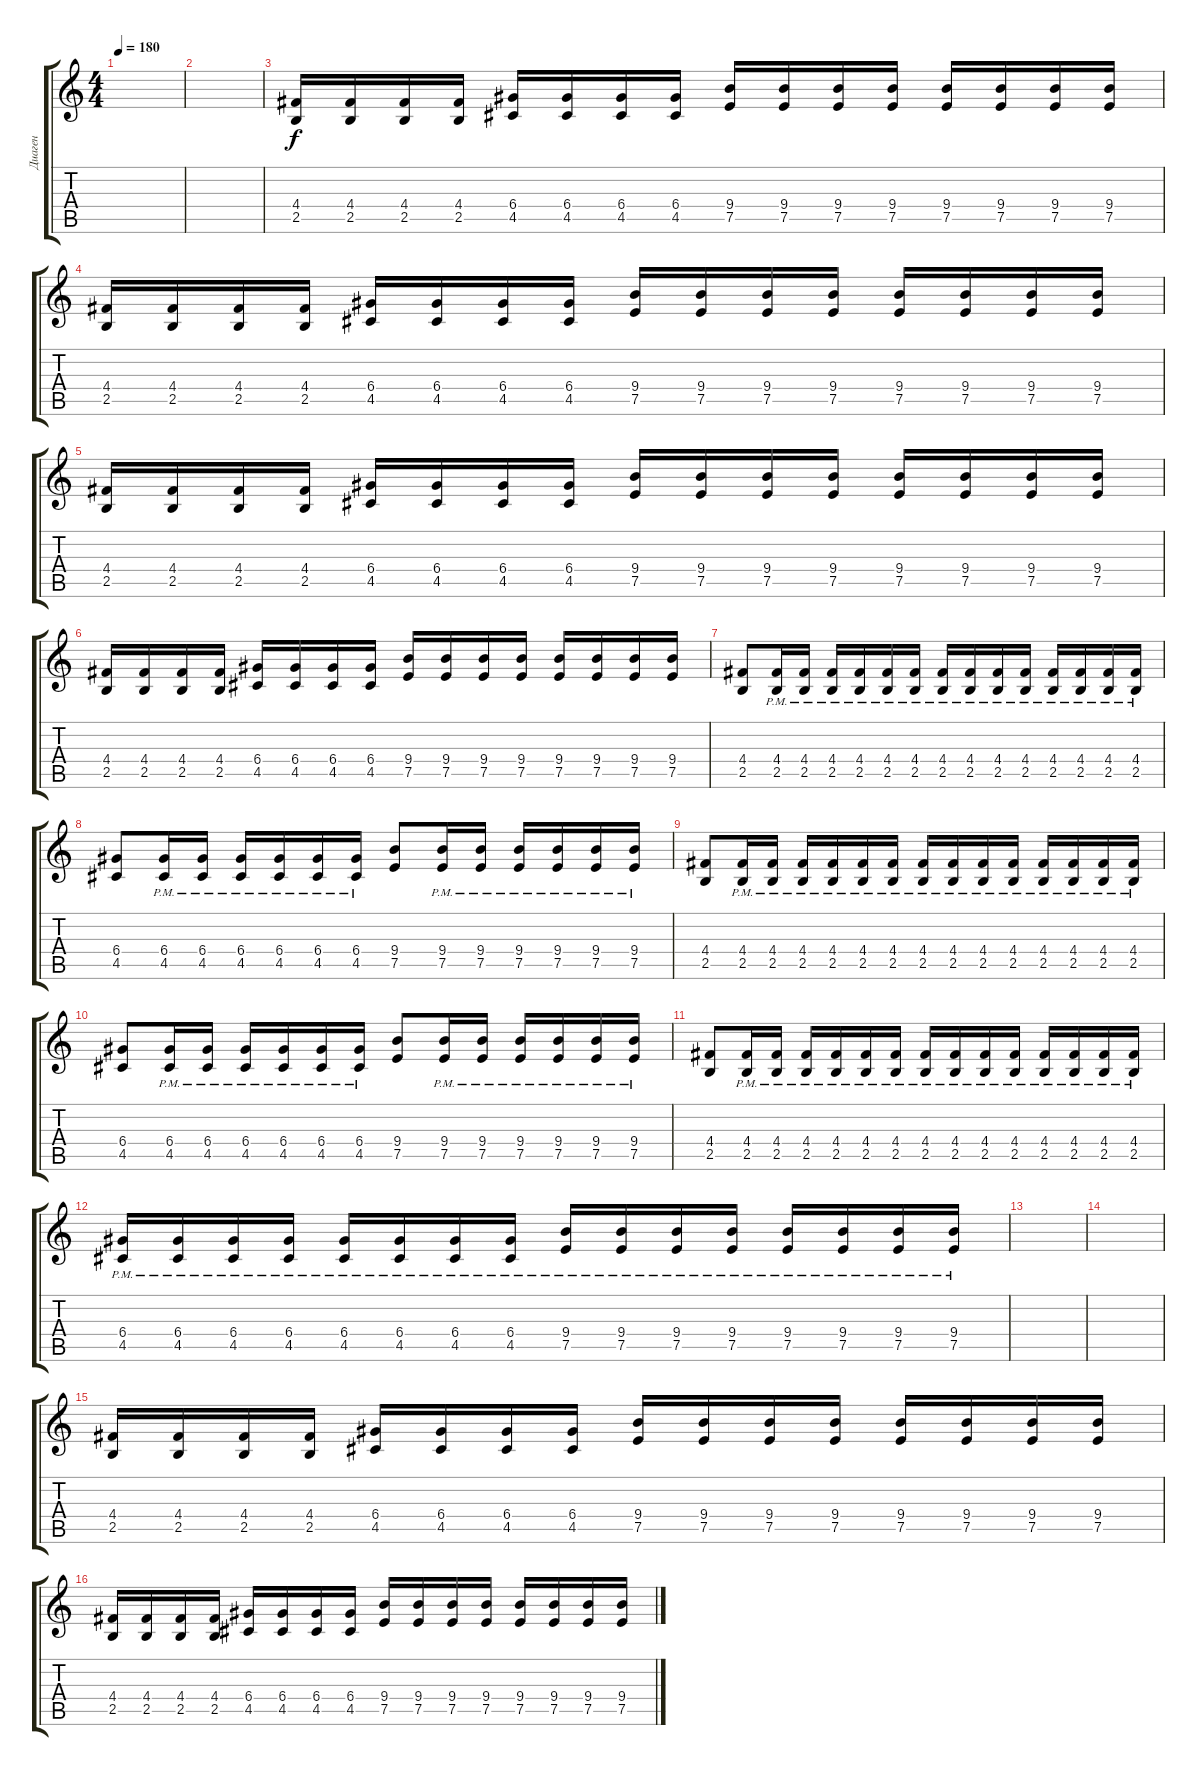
\track ("Диаген" "Диаген") {instrument overdrivenguitar}
\staff {score tabs}
\tuning (E4 B3 G3 D3 A2 E2) {hide}
\ts (4 4)
\tempo 180
\clef g2
\ks c
|
|
(4.4 2.5).16 (4.4 2.5).16 (4.4 2.5).16 (4.4 2.5).16 (6.4 4.5).16 (6.4 4.5).16 (6.4 4.5).16 (6.4 4.5).16 (9.4 7.5).16 (9.4 7.5).16 (9.4 7.5).16 (9.4 7.5).16 (9.4 7.5).16 (9.4 7.5).16 (9.4 7.5).16 (9.4 7.5).16 |
(4.4 2.5).16 (4.4 2.5).16 (4.4 2.5).16 (4.4 2.5).16 (6.4 4.5).16 (6.4 4.5).16 (6.4 4.5).16 (6.4 4.5).16 (9.4 7.5).16 (9.4 7.5).16 (9.4 7.5).16 (9.4 7.5).16 (9.4 7.5).16 (9.4 7.5).16 (9.4 7.5).16 (9.4 7.5).16 |
(4.4 2.5).16 (4.4 2.5).16 (4.4 2.5).16 (4.4 2.5).16 (6.4 4.5).16 (6.4 4.5).16 (6.4 4.5).16 (6.4 4.5).16 (9.4 7.5).16 (9.4 7.5).16 (9.4 7.5).16 (9.4 7.5).16 (9.4 7.5).16 (9.4 7.5).16 (9.4 7.5).16 (9.4 7.5).16 |
(4.4 2.5).16 (4.4 2.5).16 (4.4 2.5).16 (4.4 2.5).16 (6.4 4.5).16 (6.4 4.5).16 (6.4 4.5).16 (6.4 4.5).16 (9.4 7.5).16 (9.4 7.5).16 (9.4 7.5).16 (9.4 7.5).16 (9.4 7.5).16 (9.4 7.5).16 (9.4 7.5).16 (9.4 7.5).16 |
(4.4 2.5).8 (4.4{pm} 2.5{pm}).16 (4.4{pm} 2.5{pm}).16 (4.4{pm} 2.5{pm}).16 (4.4{pm} 2.5{pm}).16 (4.4{pm} 2.5{pm}).16 (4.4{pm} 2.5{pm}).16 (4.4{pm} 2.5{pm}).16 (4.4{pm} 2.5{pm}).16 (4.4{pm} 2.5{pm}).16 (4.4{pm} 2.5{pm}).16 (4.4{pm} 2.5{pm}).16 (4.4{pm} 2.5{pm}).16 (4.4{pm} 2.5{pm}).16 (4.4{pm} 2.5{pm}).16 |
(6.4 4.5).8 (6.4{pm} 4.5{pm}).16 (6.4{pm} 4.5{pm}).16 (6.4{pm} 4.5{pm}).16 (6.4{pm} 4.5{pm}).16 (6.4{pm} 4.5{pm}).16 (6.4{pm} 4.5{pm}).16 (9.4 7.5).8 (9.4{pm} 7.5{pm}).16 (9.4{pm} 7.5{pm}).16 (9.4{pm} 7.5{pm}).16 (9.4{pm} 7.5{pm}).16 (9.4{pm} 7.5{pm}).16 (9.4{pm} 7.5{pm}).16 |
(4.4 2.5).8 (4.4{pm} 2.5{pm}).16 (4.4{pm} 2.5{pm}).16 (4.4{pm} 2.5{pm}).16 (4.4{pm} 2.5{pm}).16 (4.4{pm} 2.5{pm}).16 (4.4{pm} 2.5{pm}).16 (4.4{pm} 2.5{pm}).16 (4.4{pm} 2.5{pm}).16 (4.4{pm} 2.5{pm}).16 (4.4{pm} 2.5{pm}).16 (4.4{pm} 2.5{pm}).16 (4.4{pm} 2.5{pm}).16 (4.4{pm} 2.5{pm}).16 (4.4{pm} 2.5{pm}).16 |
(6.4 4.5).8 (6.4{pm} 4.5{pm}).16 (6.4{pm} 4.5{pm}).16 (6.4{pm} 4.5{pm}).16 (6.4{pm} 4.5{pm}).16 (6.4{pm} 4.5{pm}).16 (6.4{pm} 4.5{pm}).16 (9.4 7.5).8 (9.4{pm} 7.5{pm}).16 (9.4{pm} 7.5{pm}).16 (9.4{pm} 7.5{pm}).16 (9.4{pm} 7.5{pm}).16 (9.4{pm} 7.5{pm}).16 (9.4{pm} 7.5{pm}).16 |
(4.4 2.5).8 (4.4{pm} 2.5{pm}).16 (4.4{pm} 2.5{pm}).16 (4.4{pm} 2.5{pm}).16 (4.4{pm} 2.5{pm}).16 (4.4{pm} 2.5{pm}).16 (4.4{pm} 2.5{pm}).16 (4.4{pm} 2.5{pm}).16 (4.4{pm} 2.5{pm}).16 (4.4{pm} 2.5{pm}).16 (4.4{pm} 2.5{pm}).16 (4.4{pm} 2.5{pm}).16 (4.4{pm} 2.5{pm}).16 (4.4{pm} 2.5{pm}).16 (4.4{pm} 2.5{pm}).16 |
(6.4{pm} 4.5{pm}).16 (6.4{pm} 4.5{pm}).16 (6.4{pm} 4.5{pm}).16 (6.4{pm} 4.5{pm}).16 (6.4{pm} 4.5{pm}).16 (6.4{pm} 4.5{pm}).16 (6.4{pm} 4.5{pm}).16 (6.4{pm} 4.5{pm}).16 (9.4{pm} 7.5{pm}).16 (9.4{pm} 7.5{pm}).16 (9.4{pm} 7.5{pm}).16 (9.4{pm} 7.5{pm}).16 (9.4{pm} 7.5{pm}).16 (9.4{pm} 7.5{pm}).16 (9.4{pm} 7.5{pm}).16 (9.4{pm} 7.5{pm}).16 |
|
|
(4.4 2.5).16 (4.4 2.5).16 (4.4 2.5).16 (4.4 2.5).16 (6.4 4.5).16 (6.4 4.5).16 (6.4 4.5).16 (6.4 4.5).16 (9.4 7.5).16 (9.4 7.5).16 (9.4 7.5).16 (9.4 7.5).16 (9.4 7.5).16 (9.4 7.5).16 (9.4 7.5).16 (9.4 7.5).16 |
(4.4 2.5).16 (4.4 2.5).16 (4.4 2.5).16 (4.4 2.5).16 (6.4 4.5).16 (6.4 4.5).16 (6.4 4.5).16 (6.4 4.5).16 (9.4 7.5).16 (9.4 7.5).16 (9.4 7.5).16 (9.4 7.5).16 (9.4 7.5).16 (9.4 7.5).16 (9.4 7.5).16 (9.4 7.5).16
